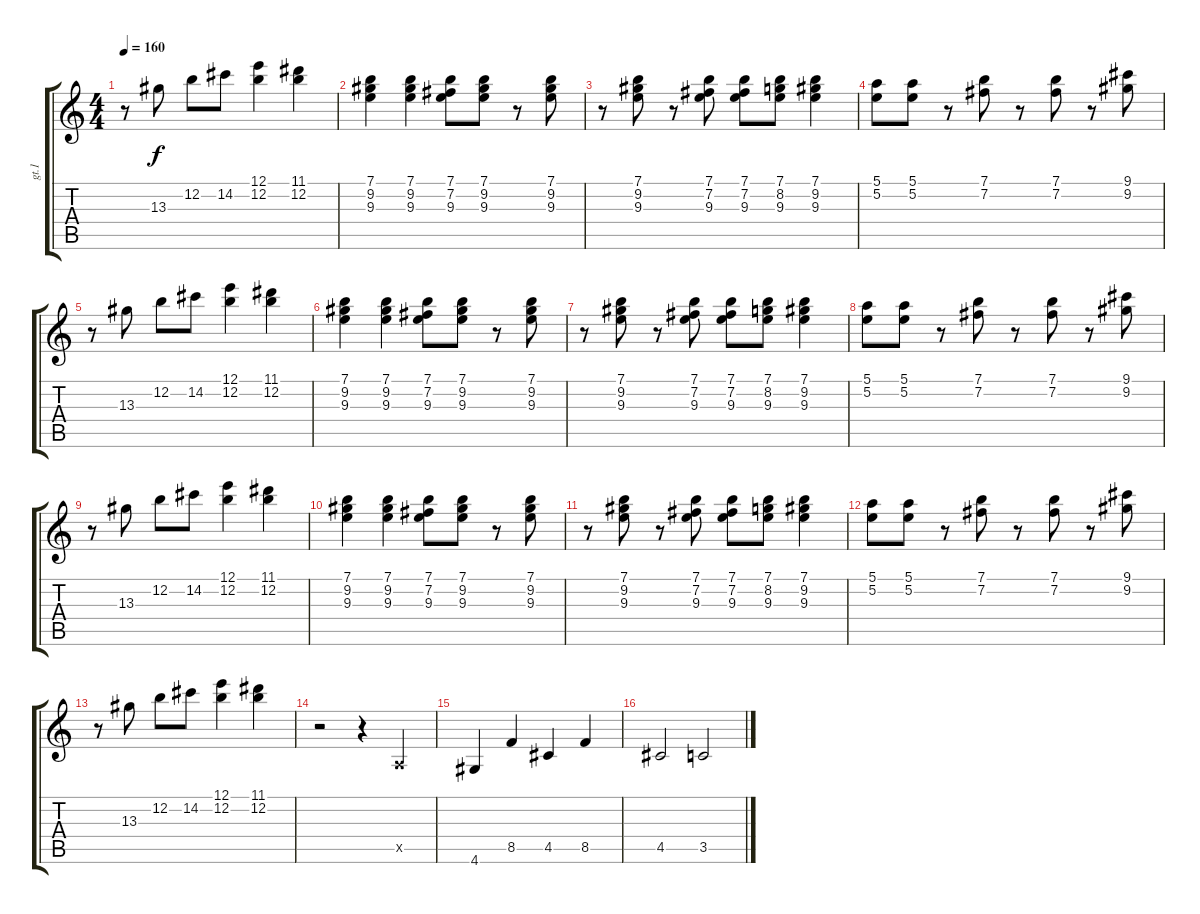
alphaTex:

\track ("gt.1" "gt.1") {instrument distortionguitar}
\staff {score tabs}
\tuning (E4 B3 G3 D3 A2 E2) {hide}
\ts (4 4)
\tempo 160
\clef g2
\ks c
r.8{dy f} 13.3.8 12.2.8 14.2.8 (12.1 12.2).4 (11.1 12.2).4 |
(7.1 9.2 9.3).4 (7.1 9.2 9.3).4 (7.1 7.2 9.3).8 (7.1 9.2 9.3).8 r.8 (7.1 9.2 9.3).8 |
r.8 (7.1 9.2 9.3).8 r.8 (7.1 7.2 9.3).8 (7.1 7.2 9.3).8 (7.1 8.2 9.3).8 (7.1 9.2 9.3).4 |
(5.1 5.2).8 (5.1 5.2).8 r.8 (7.1 7.2).8 r.8 (7.1 7.2).8 r.8 (9.1 9.2).8 |
r.8 13.3.8 12.2.8 14.2.8 (12.1 12.2).4 (11.1 12.2).4 |
(7.1 9.2 9.3).4 (7.1 9.2 9.3).4 (7.1 7.2 9.3).8 (7.1 9.2 9.3).8 r.8 (7.1 9.2 9.3).8 |
r.8 (7.1 9.2 9.3).8 r.8 (7.1 7.2 9.3).8 (7.1 7.2 9.3).8 (7.1 8.2 9.3).8 (7.1 9.2 9.3).4 |
(5.1 5.2).8 (5.1 5.2).8 r.8 (7.1 7.2).8 r.8 (7.1 7.2).8 r.8 (9.1 9.2).8 |
r.8 13.3.8 12.2.8 14.2.8 (12.1 12.2).4 (11.1 12.2).4 |
(7.1 9.2 9.3).4 (7.1 9.2 9.3).4 (7.1 7.2 9.3).8 (7.1 9.2 9.3).8 r.8 (7.1 9.2 9.3).8 |
r.8 (7.1 9.2 9.3).8 r.8 (7.1 7.2 9.3).8 (7.1 7.2 9.3).8 (7.1 8.2 9.3).8 (7.1 9.2 9.3).4 |
(5.1 5.2).8 (5.1 5.2).8 r.8 (7.1 7.2).8 r.8 (7.1 7.2).8 r.8 (9.1 9.2).8 |
r.8 13.3.8 12.2.8 14.2.8 (12.1 12.2).4 (11.1 12.2).4 |
r.2 r.4 0.5{x}.4 |
4.6.4 8.5.4 4.5.4 8.5.4 |
4.5.2 3.5.2
